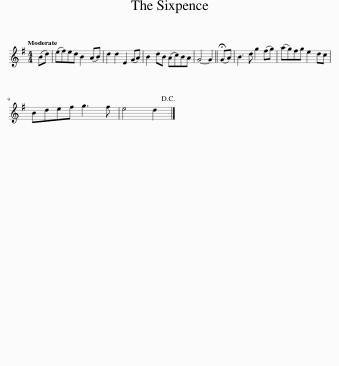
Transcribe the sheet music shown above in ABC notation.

X:1
L:1/8
Q:1/4=120
M:4/4
I:linebreak $
K:G
V:1 treble
V:1
 (Bd) | (ef)ed B2 (AB) | d2 d2 E2 (GA) | B2 dB (Ac)BA | G4- G2 || %5
 (!fermata!GA) | B3 d g2 (fg) | (ag)fg e2 dc |$ Bdef g3 f | e4 d2!D.C.! |] %10
